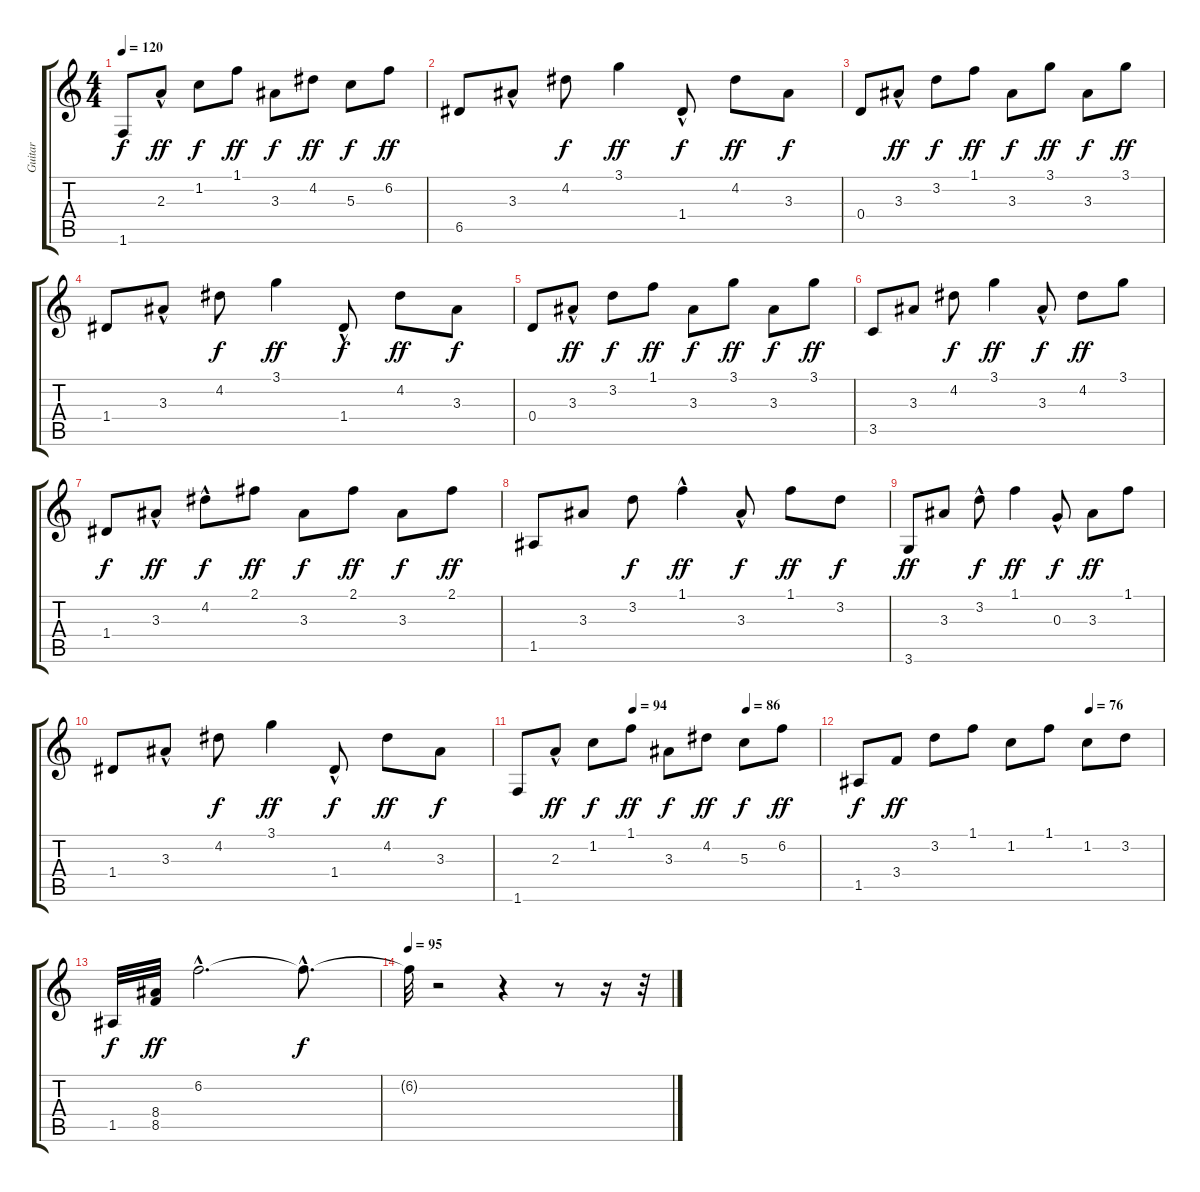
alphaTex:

\track ("Guitar" "Guitar") {instrument acousticguitarsteel}
\staff {score tabs}
\tuning (E4 B3 G3 D3 A2 E2) {hide}
\ts (4 4)
\tempo 120
\clef g2
\ks c
1.6.8{dy f} 2.3{hac}.8{dy ff} 1.2.8{dy f} 1.1.8{dy ff} 3.3.8{dy f} 4.2.8{dy ff} 5.3.8{dy f} 6.2.8{dy ff} |
6.5.8 3.3{hac}.8 4.2.8{dy f} 3.1.4{dy ff} 1.4{hac}.8{dy f} 4.2.8{dy ff} 3.3.8{dy f} |
0.4.8 3.3{hac}.8{dy ff} 3.2.8{dy f} 1.1.8{dy ff} 3.3.8{dy f} 3.1.8{dy ff} 3.3.8{dy f} 3.1.8{dy ff} |
1.4.8 3.3{hac}.8 4.2.8{dy f} 3.1.4{dy ff} 1.4{hac}.8{dy f} 4.2.8{dy ff} 3.3.8{dy f} |
0.4.8 3.3{hac}.8{dy ff} 3.2.8{dy f} 1.1.8{dy ff} 3.3.8{dy f} 3.1.8{dy ff} 3.3.8{dy f} 3.1.8{dy ff} |
3.5.8 3.3.8 4.2.8{dy f} 3.1.4{dy ff} 3.3{hac}.8{dy f} 4.2.8{dy ff} 3.1.8 |
1.4.8{dy f} 3.3{hac}.8{dy ff} 4.2{hac}.8{dy f} 2.1.8{dy ff} 3.3.8{dy f} 2.1.8{dy ff} 3.3.8{dy f} 2.1.8{dy ff} |
1.5.8 3.3.8 3.2.8{dy f} 1.1{hac}.4{dy ff} 3.3{hac}.8{dy f} 1.1.8{dy ff} 3.2.8{dy f} |
3.6.8{dy ff} 3.3.8 3.2{hac}.8{dy f} 1.1.4{dy ff} 0.3{hac}.8{dy f} 3.3.8{dy ff} 1.1.8 |
1.4.8 3.3{hac}.8 4.2.8{dy f} 3.1.4{dy ff} 1.4{hac}.8{dy f} 4.2.8{dy ff} 3.3.8{dy f} |
\tempo (94 0.3854166666666667)
\tempo (86 0.7604166666666666)
1.6.8 2.3{hac}.8{dy ff} 1.2.8{dy f} 1.1.8{dy ff} 3.3.8{dy f} 4.2.8{dy ff} 5.3.8{dy f} 6.2.8{dy ff} |
\tempo (76 0.7604166666666666)
1.5.8{dy f} 3.4.8{dy ff} 3.2.8 1.1.8 1.2.8 1.1.8 1.2.8 3.2.8 |
1.5.32{dy f} (8.4 8.5).32{dy ff} 6.2{hac}.2{d} 6.2{hac t}.8{d dy f} |
\tempo 95
6.2{t}.32 r.2 r.4 r.8 r.16 r.32
